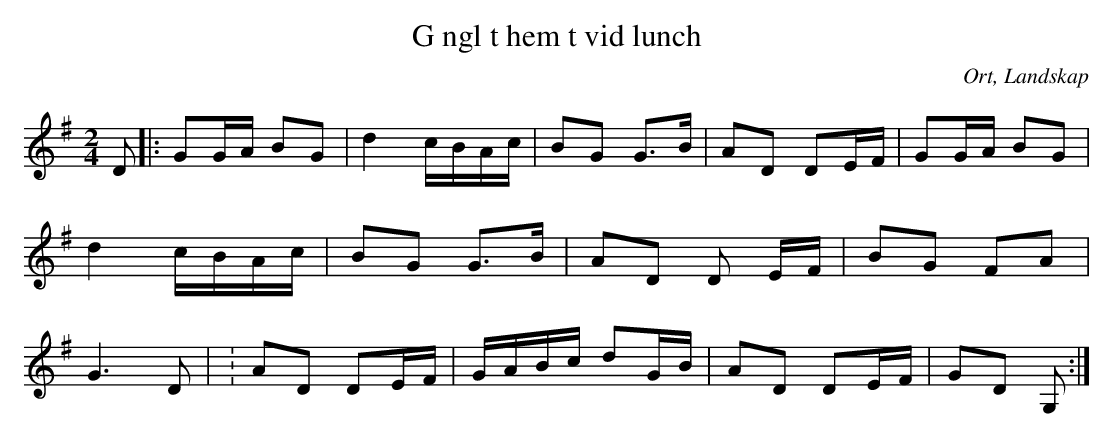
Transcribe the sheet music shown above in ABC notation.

X:1
T:G ngl t hem t vid lunch
O:Ort, Landskap
M:2/4
L:1/8
K:G
D|: GG/2A/2 BG | d2 c/2B/2A/2c/2 | BG G3/2B/2 | AD DE/2F/2 | GG/2A/2 BG | d2 c/2B/2A/2c/2 | BG G3/2B/2 | AD D E/2F/2 | BG FA | G3 D | : AD DE/2F/2 | G/2A/2B/2c/2 dG/2B/2 | AD DE/2F/2 | GD G, :|
